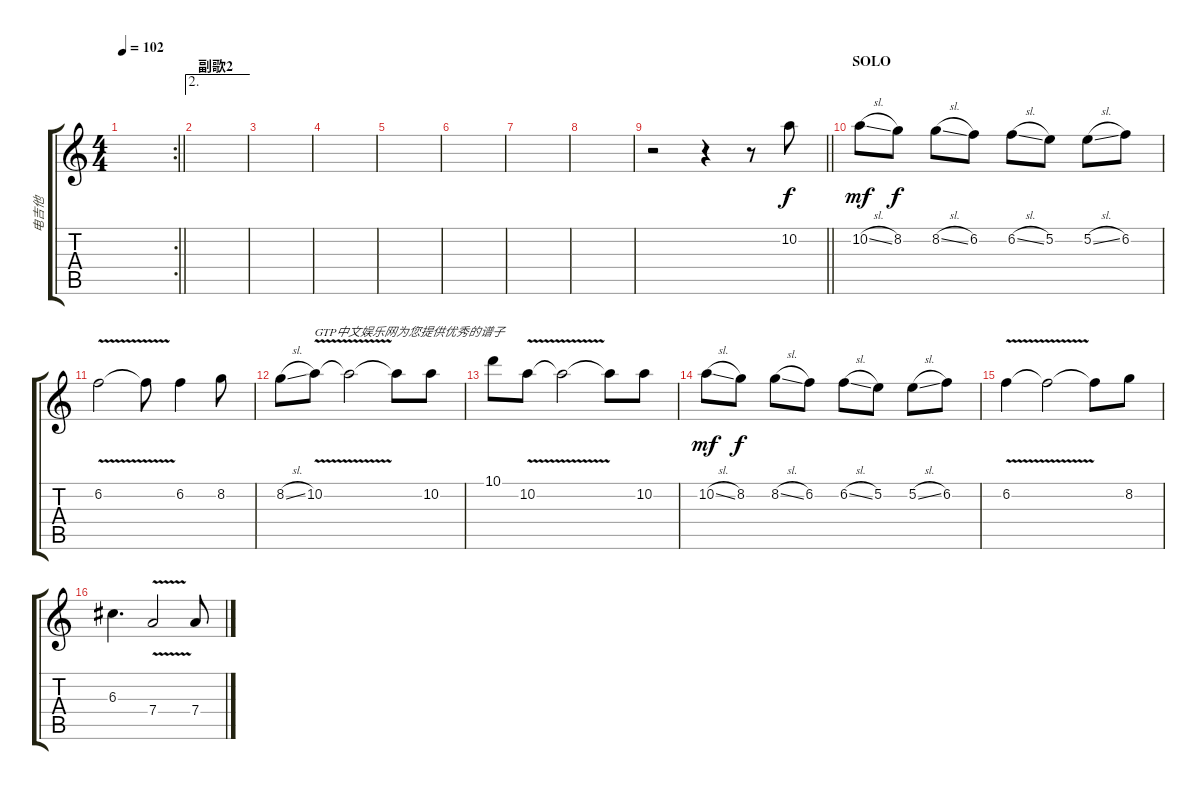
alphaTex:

\track ("电吉他" "电吉他") {instrument distortionguitar}
\staff {score tabs}
\tuning (E4 B3 G3 D3 A2 E2) {hide}
\rc 2
\ts (4 4)
\tempo 102
\clef g2
\barLineRight lightlight
\ks c
|
\ae 2
\section ("" "副歌2")
|
|
|
|
|
|
|
\barLineRight lightlight
r.2 r.4 r.8 10.2.8 |
\section ("" "SOLO")
10.2{sl}.8{dy mf} 8.2.8{dy f} 8.2{sl}.8 6.2.8 6.2{sl}.8 5.2.8 5.2{sl}.8 6.2.8 |
6.2{v}.2 6.2{t}.8 6.2.4 8.2.8 |
8.2{sl}.8 10.2{v}.8{txt "GTP中文娱乐网为您提供优秀的谱子"} 10.2{t}.2 10.2{t}.8 10.2.8 |
10.1.8 10.2{v}.8 10.2{t}.2 10.2{t}.8 10.2.8 |
10.2{sl}.8{dy mf} 8.2.8{dy f} 8.2{sl}.8 6.2.8 6.2{sl}.8 5.2.8 5.2{sl}.8 6.2.8 |
6.2{v}.4 6.2{t}.2 6.2{t}.8 8.2.8 |
6.3.4{d} 7.4{v}.2 7.4.8
